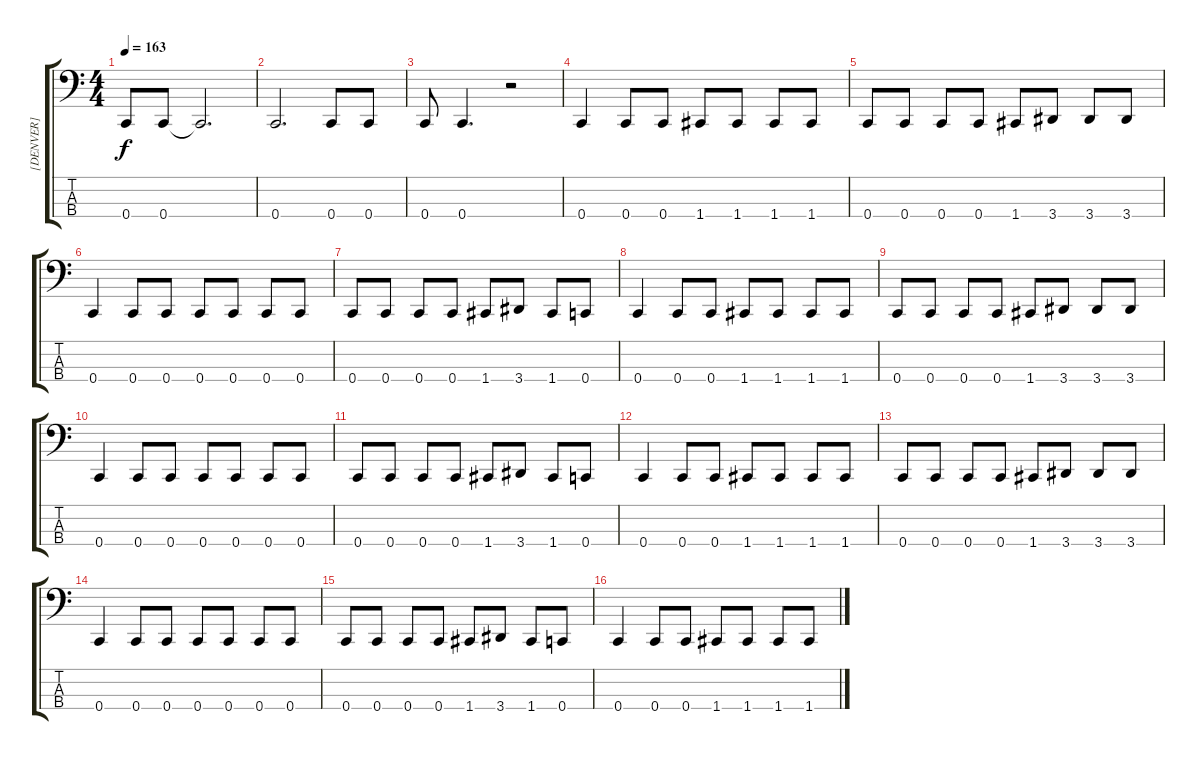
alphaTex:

\track ("[DENVER]" "[DENVER]") {instrument electricbassfinger}
\staff {score tabs}
\tuning (F2 C2 G1 C1) {hide}
\ts (4 4)
\tempo 163
\clef f4
\ks c
0.4.8{dy f} 0.4.8 0.4{t}.2{d} |
0.4.2{d} 0.4.8 0.4.8 |
0.4.8 0.4.4{d} r.2 |
0.4.4 0.4.8 0.4.8 1.4.8 1.4.8 1.4.8 1.4.8 |
0.4.8 0.4.8 0.4.8 0.4.8 1.4.8 3.4.8 3.4.8 3.4.8 |
0.4.4 0.4.8 0.4.8 0.4.8 0.4.8 0.4.8 0.4.8 |
0.4.8 0.4.8 0.4.8 0.4.8 1.4.8 3.4.8 1.4.8 0.4.8 |
0.4.4 0.4.8 0.4.8 1.4.8 1.4.8 1.4.8 1.4.8 |
0.4.8 0.4.8 0.4.8 0.4.8 1.4.8 3.4.8 3.4.8 3.4.8 |
0.4.4 0.4.8 0.4.8 0.4.8 0.4.8 0.4.8 0.4.8 |
0.4.8 0.4.8 0.4.8 0.4.8 1.4.8 3.4.8 1.4.8 0.4.8 |
0.4.4 0.4.8 0.4.8 1.4.8 1.4.8 1.4.8 1.4.8 |
0.4.8 0.4.8 0.4.8 0.4.8 1.4.8 3.4.8 3.4.8 3.4.8 |
0.4.4 0.4.8 0.4.8 0.4.8 0.4.8 0.4.8 0.4.8 |
0.4.8 0.4.8 0.4.8 0.4.8 1.4.8 3.4.8 1.4.8 0.4.8 |
0.4.4 0.4.8 0.4.8 1.4.8 1.4.8 1.4.8 1.4.8
